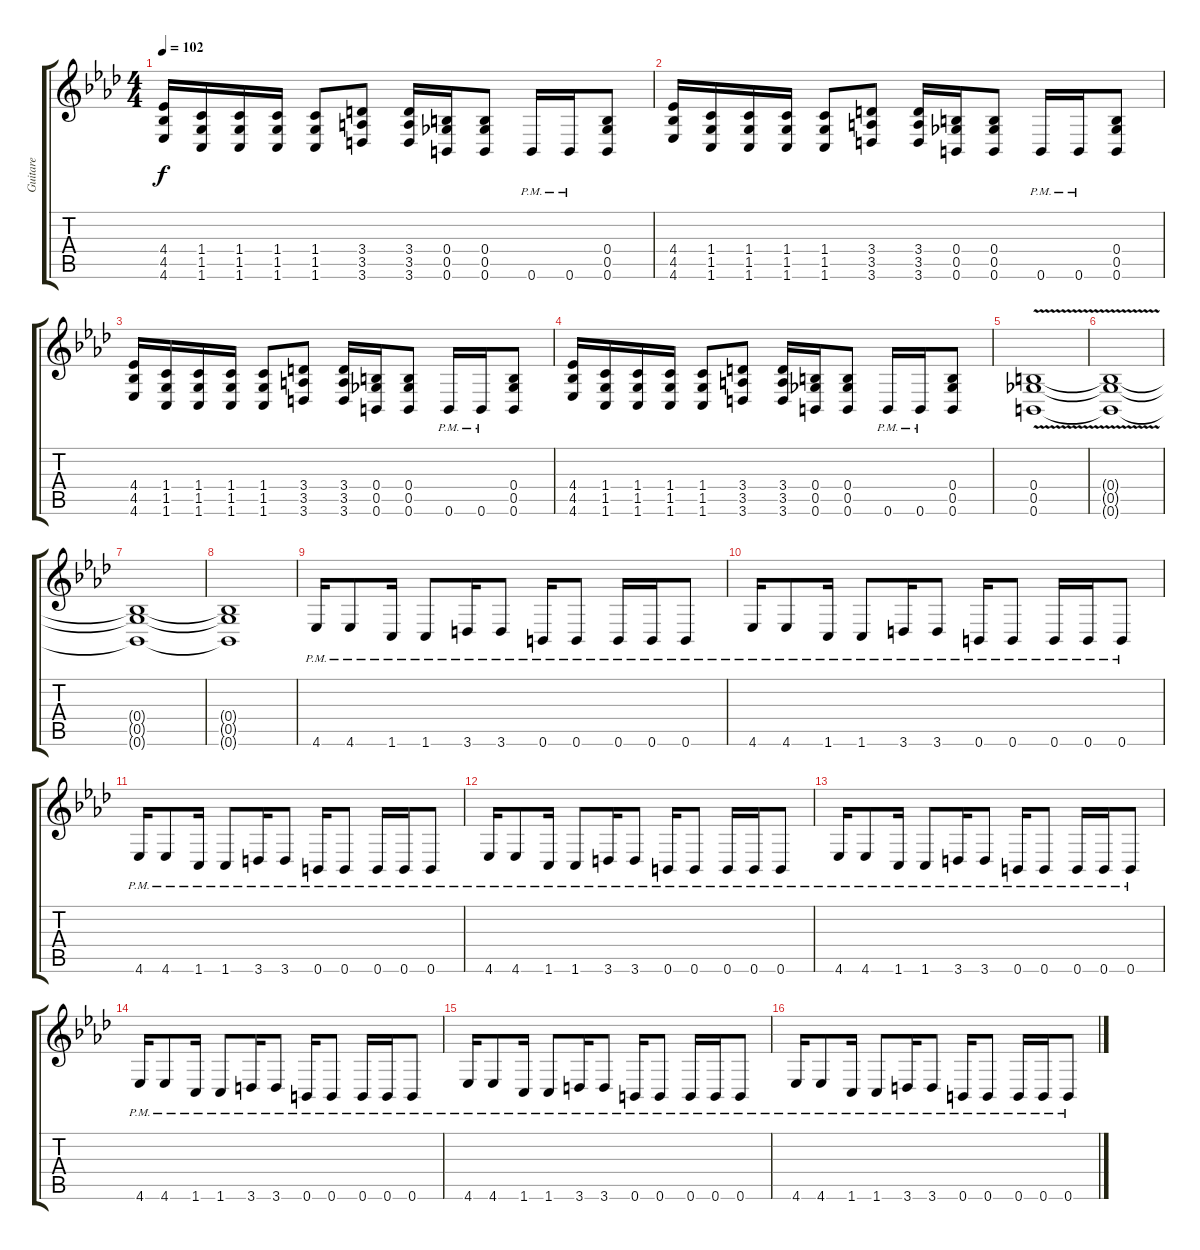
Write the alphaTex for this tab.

\track ("Guitare" "Guitare") {instrument distortionguitar}
\staff {score tabs}
\tuning (Db4 Ab3 E3 B2 Gb2 B1) {hide}
\ts (4 4)
\tempo 102
\clef g2
\ks fminor
(4.4 4.5 4.6).16{dy f} (1.4 1.5 1.6).16 (1.4 1.5 1.6).16 (1.4 1.5 1.6).16 (1.4 1.5 1.6).8 (3.4 3.5 3.6).8 (3.4 3.5 3.6).16 (0.4 0.5 0.6).16 (0.4 0.5 0.6).8 0.6{pm}.16 0.6{pm}.16 (0.4 0.5 0.6).8 |
(4.4 4.5 4.6).16 (1.4 1.5 1.6).16 (1.4 1.5 1.6).16 (1.4 1.5 1.6).16 (1.4 1.5 1.6).8 (3.4 3.5 3.6).8 (3.4 3.5 3.6).16 (0.4 0.5 0.6).16 (0.4 0.5 0.6).8 0.6{pm}.16 0.6{pm}.16 (0.4 0.5 0.6).8 |
(4.4 4.5 4.6).16 (1.4 1.5 1.6).16 (1.4 1.5 1.6).16 (1.4 1.5 1.6).16 (1.4 1.5 1.6).8 (3.4 3.5 3.6).8 (3.4 3.5 3.6).16 (0.4 0.5 0.6).16 (0.4 0.5 0.6).8 0.6{pm}.16 0.6{pm}.16 (0.4 0.5 0.6).8 |
(4.4 4.5 4.6).16 (1.4 1.5 1.6).16 (1.4 1.5 1.6).16 (1.4 1.5 1.6).16 (1.4 1.5 1.6).8 (3.4 3.5 3.6).8 (3.4 3.5 3.6).16 (0.4 0.5 0.6).16 (0.4 0.5 0.6).8 0.6{pm}.16 0.6{pm}.16 (0.4 0.5 0.6).8 |
(0.4{v} 0.5{v} 0.6{v}).1 |
(0.4{t} 0.5{t} 0.6{t}).1 |
(0.4{t} 0.5{t} 0.6{t}).1 |
(0.4{t} 0.5{t} 0.6{t}).1 |
\section ("" "")
4.6{pm}.16 4.6{pm}.8 1.6{pm}.16 1.6{pm}.8 3.6{pm}.16 3.6{pm}.8 0.6{pm}.16 0.6{pm}.8 0.6{pm}.16 0.6{pm}.16 0.6{pm}.8 |
4.6{pm}.16 4.6{pm}.8 1.6{pm}.16 1.6{pm}.8 3.6{pm}.16 3.6{pm}.8 0.6{pm}.16 0.6{pm}.8 0.6{pm}.16 0.6{pm}.16 0.6{pm}.8 |
4.6{pm}.16 4.6{pm}.8 1.6{pm}.16 1.6{pm}.8 3.6{pm}.16 3.6{pm}.8 0.6{pm}.16 0.6{pm}.8 0.6{pm}.16 0.6{pm}.16 0.6{pm}.8 |
4.6{pm}.16 4.6{pm}.8 1.6{pm}.16 1.6{pm}.8 3.6{pm}.16 3.6{pm}.8 0.6{pm}.16 0.6{pm}.8 0.6{pm}.16 0.6{pm}.16 0.6{pm}.8 |
4.6{pm}.16 4.6{pm}.8 1.6{pm}.16 1.6{pm}.8 3.6{pm}.16 3.6{pm}.8 0.6{pm}.16 0.6{pm}.8 0.6{pm}.16 0.6{pm}.16 0.6{pm}.8 |
4.6{pm}.16 4.6{pm}.8 1.6{pm}.16 1.6{pm}.8 3.6{pm}.16 3.6{pm}.8 0.6{pm}.16 0.6{pm}.8 0.6{pm}.16 0.6{pm}.16 0.6{pm}.8 |
4.6{pm}.16 4.6{pm}.8 1.6{pm}.16 1.6{pm}.8 3.6{pm}.16 3.6{pm}.8 0.6{pm}.16 0.6{pm}.8 0.6{pm}.16 0.6{pm}.16 0.6{pm}.8 |
4.6{pm}.16 4.6{pm}.8 1.6{pm}.16 1.6{pm}.8 3.6{pm}.16 3.6{pm}.8 0.6{pm}.16 0.6{pm}.8 0.6{pm}.16 0.6{pm}.16 0.6{pm}.8
